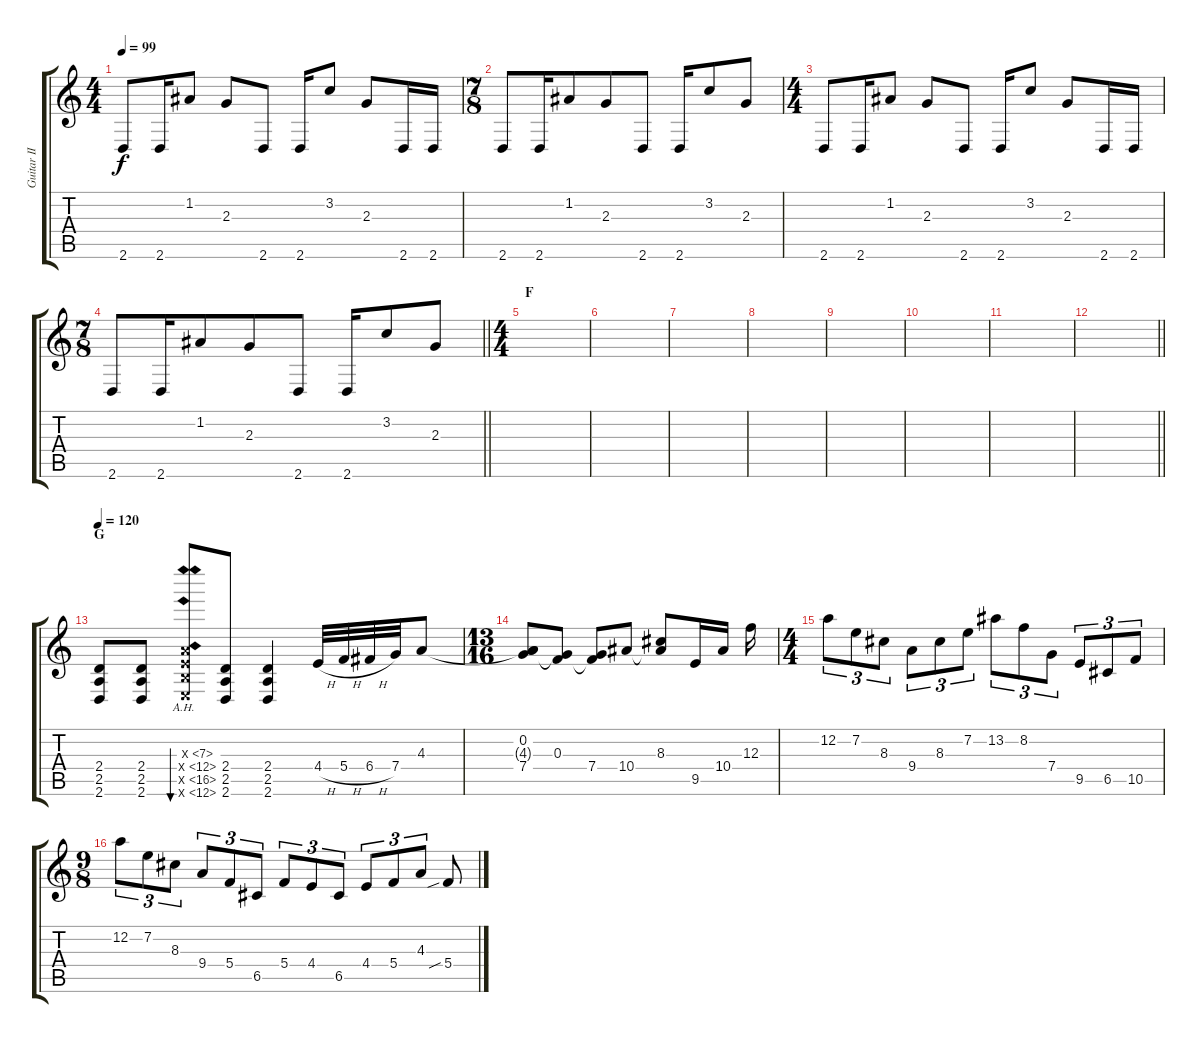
\track ("Guitar II" "Guitar II") {instrument overdrivenguitar}
\staff {score tabs}
\tuning (D4 A3 F3 C3 G2 C2) {hide}
\ts (4 4)
\tempo 99
\clef g2
\ks c
2.6.8{dy f} 2.6.16 1.2.8 2.3.8 2.6.8 2.6.16 3.2.8 2.3.8 2.6.16 2.6.16 |
\ts (7 8)
2.6.8 2.6.16 1.2.8 2.3.8 2.6.8 2.6.16 3.2.8 2.3.8 |
\ts (4 4)
2.6.8 2.6.16 1.2.8 2.3.8 2.6.8 2.6.16 3.2.8 2.3.8 2.6.16 2.6.16 |
\ts (7 8)
\barLineRight lightlight
2.6.8 2.6.16 1.2.8 2.3.8 2.6.8 2.6.16 3.2.8 2.3.8 |
\ts (4 4)
\section ("" "F")
|
|
|
|
|
|
|
\barLineRight lightlight
|
\section ("" "G")
\tempo 120
(2.4 2.5 2.6).8 (2.4 2.5 2.6).8 (4.3{ah 3 x} 4.4{ah 8 x} 4.5{ah 12 x} 4.6{ah 8 x}).8{bu 60} (2.4 2.5 2.6).8 (2.4 2.5 2.6).4 4.4{h}.32 5.4{h}.32 6.4{h}.32 7.4.32 4.3.8 |
\ts (13 16)
(0.2 4.3{t} 7.4).8 (0.3 7.4{t}).8 (0.3{t} 7.4).8 10.4.8 (8.3 10.4{t}).8 9.5.16 10.4.16 12.3.16 |
\ts (4 4)
12.2.8{tu (3 2)} 7.2.8{tu (3 2)} 8.3.8{tu (3 2)} 9.4.8{tu (3 2)} 8.3.8{tu (3 2)} 7.2.8{tu (3 2)} 13.2.8{tu (3 2)} 8.2.8{tu (3 2)} 7.4.8{tu (3 2)} 9.5.8{tu (3 2)} 6.5.8{tu (3 2)} 10.5.8{tu (3 2)} |
\ts (9 8)
12.2.8{tu (3 2)} 7.2.8{tu (3 2)} 8.3.8{tu (3 2)} 9.4.8{tu (3 2)} 5.4.8{tu (3 2)} 6.5.8{tu (3 2)} 5.4.8{tu (3 2)} 4.4.8{tu (3 2)} 6.5.8{tu (3 2)} 4.4.8{tu (3 2)} 5.4.8{tu (3 2)} 4.3.8{tu (3 2)} 5.4{sib}.8
